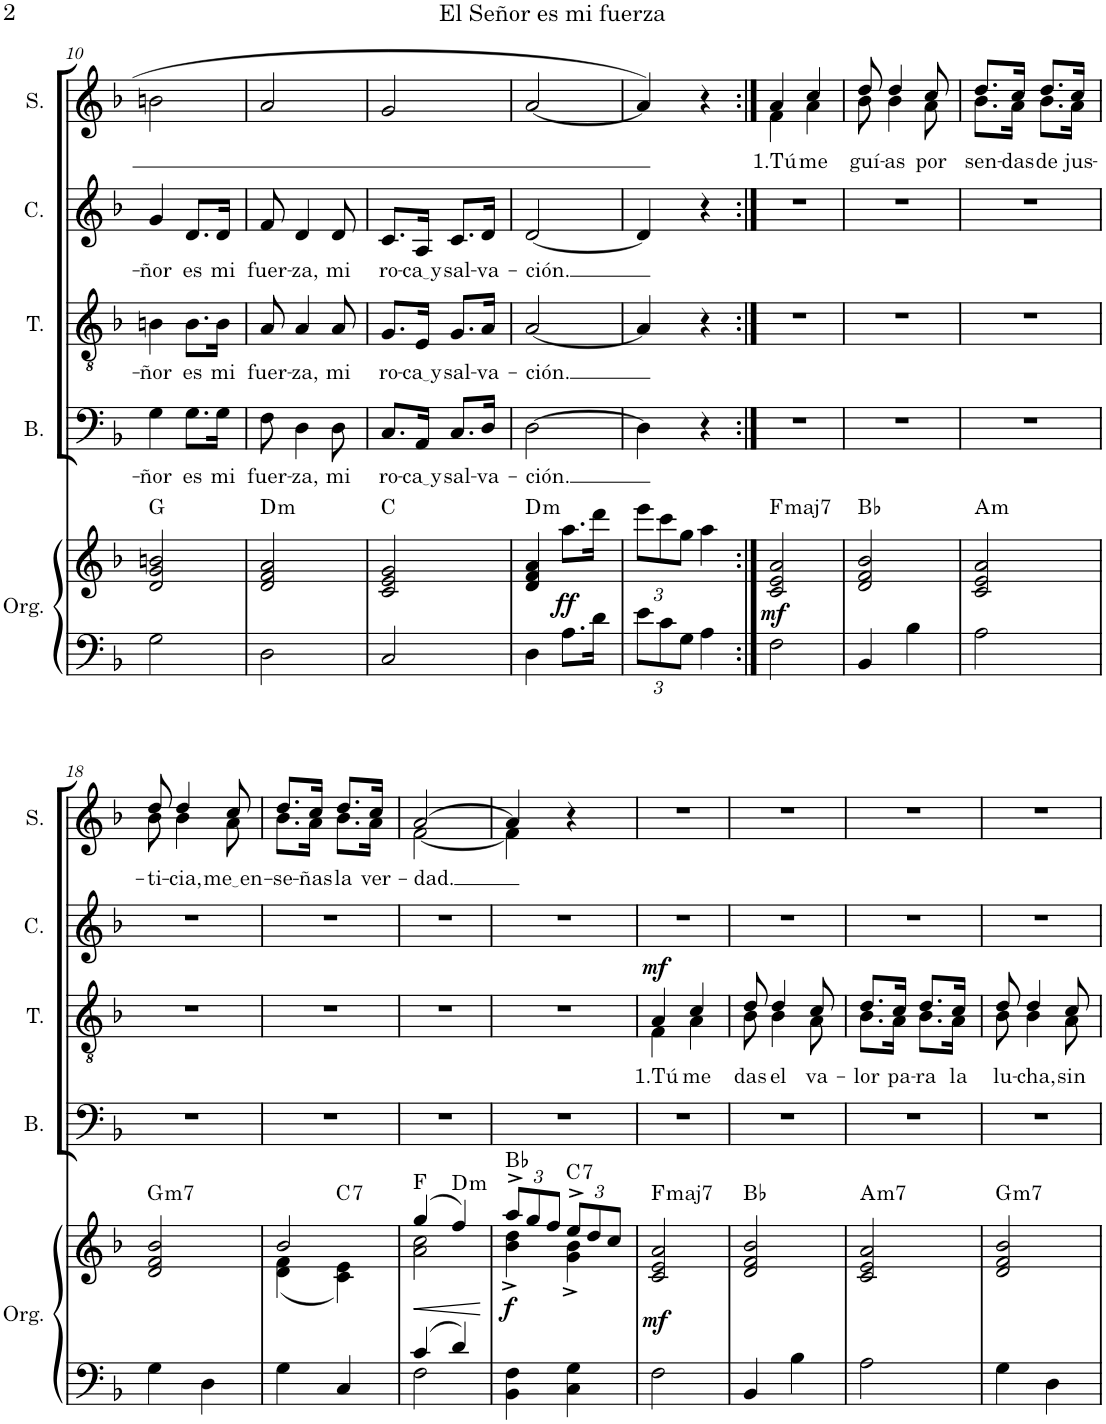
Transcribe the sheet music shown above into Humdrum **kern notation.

**kern	**kern	**dynam	**harte	**kern	**text	**kern	**text	**dynam	**kern	**text	**kern	**text
*part5	*part5	*part5	*part5	*part4	*part4	*part3	*part3	*part3	*part2	*part2	*part1	*part1
*staff6	*staff5	*staff5/6	*	*staff4	*staff4	*staff3	*staff3	*staff3	*staff2	*staff2	*staff1	*staff1
*I"Órgano	*	*	*	*I"Bajo	*	*I"Tenor	*	*	*I"Contralto	*	*I"Soprano	*
*	*	*	*	*I'B.	*	*I'T.	*	*	*I'C.	*	*I'S.	*
!!LO:PB:g=z
*clefF4	*clefG2	*	*	*clefF4	*	*clefGv2	*	*	*clefG2	*	*clefG2	*
*k[b-]	*k[b-]	*	*	*k[b-]	*	*k[b-]	*	*	*k[b-]	*	*k[b-]	*
*M2/4	*M2/4	*	*	*M2/4	*	*M2/4	*	*	*M2/4	*	*M2/4	*
=10	=10	=10	=10	=10	=10	=10	=10	=10	=10	=10	=10	=10
!	!	!	!	!	!LO:LY:b	!	!LO:LY:b	!	!	!LO:LY:b	!	!
2G\	2d/ 2g/ 2bn/	.	G:maj	4G\	-ñor	4Bn\	-ñor	.	4g/	-ñor	2bn\	.
!	!	!	!	!	!LO:LY:b	!	!LO:LY:b	!	!	!LO:LY:b	!	!
.	.	.	.	8.G\L	es	8.B\L	es	.	8.d/L	es	.	.
!	!	!	!	!	!LO:LY:b	!	!LO:LY:b	!	!	!LO:LY:b	!	!
.	.	.	.	16G\Jk	mi	16B\Jk	mi	.	16d/Jk	mi	.	.
=11	=11	=11	=11	=11	=11	=11	=11	=11	=11	=11	=11	=11
!	!	!	!LO:H:kt=m	!	!LO:LY:b	!	!LO:LY:b	!	!	!LO:LY:b	!	!
2D\	2d/ 2f/ 2a/	.	D:min	8F\	fuer-	8A/	fuer-	.	8f/	fuer-	2a/	.
!	!	!	!	!	!LO:LY:b	!	!LO:LY:b	!	!	!LO:LY:b	!	!
.	.	.	.	4D\	-za,	4A/	-za,	.	4d/	-za,	.	.
!	!	!	!	!	!LO:LY:b	!	!LO:LY:b	!	!	!LO:LY:b	!	!
.	.	.	.	8D\	mi	8A/	mi	.	8d/	mi	.	.
=12	=12	=12	=12	=12	=12	=12	=12	=12	=12	=12	=12	=12
!	!	!	!	!	!LO:LY:b	!	!LO:LY:b	!	!	!LO:LY:b	!	!
2C/	2c/ 2e/ 2g/	.	C:maj	8.C/L	ro-	8.G/L	ro-	.	8.c/L	ro-	2g/	.
!	!	!	!	!	!LO:LY:b	!	!LO:LY:b	!	!	!LO:LY:b	!	!
.	.	.	.	16AA/Jk	ca y	16E/Jk	ca y	.	16A/Jk	ca y	.	.
!	!	!	!	!	!LO:LY:b	!	!LO:LY:b	!	!	!LO:LY:b	!	!
.	.	.	.	8.C/L	sal-	8.G/L	sal-	.	8.c/L	sal-	.	.
!	!	!	!	!	!LO:LY:b	!	!LO:LY:b	!	!	!LO:LY:b	!	!
.	.	.	.	16D/Jk	-va-	16A/Jk	-va-	.	16d/Jk	-va-	.	.
=13	=13	=13	=13	=13	=13	=13	=13	=13	=13	=13	=13	=13
!	!	!	!LO:H:kt=m	!	!LO:LY:b	!	!LO:LY:b	!	!	!LO:LY:b	!	!
4D\	4d/ 4f/ 4a/	.	D:min	[2D\	-ción.	[2A/	-ción.	.	[2d/	-ción.	[2a/	.
!	!	!LO:DY:b	!	!	!	!	!	!	!	!	!	!
8.A\L	8.aa\L	ff	.	.	.	.	.	.	.	.	.	.
16d\Jk	16ddd\Jk	.	.	.	.	.	.	.	.	.	.	.
=14	=14	=14	=14	=14	=14	=14	=14	=14	=14	=14	=14	=14
*Xbrackettup	*Xbrackettup	*	*	*	*	*	*	*	*	*	*	*
12e\L	12eee\L	.	.	4D\]	.	4A/]	.	.	4d/]	.	4a/]	.
12c\	12ccc\	.	.	.	.	.	.	.	.	.	.	.
12G\J	12gg\J	.	.	.	.	.	.	.	.	.	.	.
4A\	4aa\	.	.	4r	.	4r	.	.	4r	.	4r	.
=15:|!	=15:|!	=15:|!	=15:|!	=15:|!	=15:|!	=15:|!	=15:|!	=15:|!	=15:|!	=15:|!	=15:|!	=15:|!
!	!	!LO:DY:b	!LO:H:kt=maj7	!	!	!	!	!	!	!	!	!LO:LY:b
*	*	*	*	*	*	*	*	*	*	*	*^	*
2F\	2c/ 2e/ 2a/	mf	F:maj7	2r	.	2r	.	.	2r	.	4a/	4f\	1.Tú
!	!	!	!	!	!	!	!	!	!	!	!	!	!LO:LY:b
.	.	.	.	.	.	.	.	.	.	.	4cc/	4a\	me
=16	=16	=16	=16	=16	=16	=16	=16	=16	=16	=16	=16	=16	=16
!	!	!	!	!	!	!	!	!	!	!	!	!	!LO:LY:b
4BB-/	2d/ 2f/ 2b-/	.	Bb:maj	2r	.	2r	.	.	2r	.	8dd/	8b-\	guí-
!	!	!	!	!	!	!	!	!	!	!	!	!	!LO:LY:b
.	.	.	.	.	.	.	.	.	.	.	4dd/	4b-\	-as
4B-\	.	.	.	.	.	.	.	.	.	.	.	.	.
!	!	!	!	!	!	!	!	!	!	!	!	!	!LO:LY:b
.	.	.	.	.	.	.	.	.	.	.	8cc/	8a\	por
=17	=17	=17	=17	=17	=17	=17	=17	=17	=17	=17	=17	=17	=17
!	!	!	!LO:H:kt=m	!	!	!	!	!	!	!	!	!	!LO:LY:b
2A\	2c/ 2e/ 2a/	.	A:min	2r	.	2r	.	.	2r	.	8.dd/L	8.b-\L	sen-
!	!	!	!	!	!	!	!	!	!	!	!	!	!LO:LY:b
.	.	.	.	.	.	.	.	.	.	.	16cc/Jk	16a\Jk	-das
!	!	!	!	!	!	!	!	!	!	!	!	!	!LO:LY:b
.	.	.	.	.	.	.	.	.	.	.	8.dd/L	8.b-\L	de
!	!	!	!	!	!	!	!	!	!	!	!	!	!LO:LY:b
.	.	.	.	.	.	.	.	.	.	.	16cc/Jk	16a\Jk	jus-
!!LO:LB:g=z	!!
=18	=18	=18	=18	=18	=18	=18	=18	=18	=18	=18	=18	=18	=18
!	!	!	!LO:H:kt=m7	!	!	!	!	!	!	!	!	!	!LO:LY:b
4G\	2d/ 2f/ 2b-/	.	G:min7	2r	.	2r	.	.	2r	.	8dd/	8b-\	-ti-
!	!	!	!	!	!	!	!	!	!	!	!	!	!LO:LY:b
.	.	.	.	.	.	.	.	.	.	.	4dd/	4b-\	-cia,
4D\	.	.	.	.	.	.	.	.	.	.	.	.	.
!	!	!	!	!	!	!	!	!	!	!	!	!	!LO:LY:b
.	.	.	.	.	.	.	.	.	.	.	8cc/	8a\	me en
=19	=19	=19	=19	=19	=19	=19	=19	=19	=19	=19	=19	=19	=19
*	*^	*	*	*	*	*	*	*	*	*	*	*	*
!	!	!	!	!	!	!	!	!	!	!	!	!	!	!LO:LY:b
4G\	2b-/	(4d\ 4f\	.	.	2r	.	2r	.	.	2r	.	8.dd/L	8.b-\L	-se-
!	!	!	!	!	!	!	!	!	!	!	!	!	!	!LO:LY:b
.	.	.	.	.	.	.	.	.	.	.	.	16cc/Jk	16a\Jk	-ñas
!	!	!	!	!LO:H:kt=7	!	!	!	!	!	!	!	!	!	!LO:LY:b
4C/	.	4c\ 4e\)	.	C:7	.	.	.	.	.	.	.	8.dd/L	8.b-\L	la
!	!	!	!	!	!	!	!	!	!	!	!	!	!	!LO:LY:b
.	.	.	.	.	.	.	.	.	.	.	.	16cc/Jk	16a\Jk	ver-
=20	=20	=20	=20	=20	=20	=20	=20	=20	=20	=20	=20	=20	=20	=20
*^	*	*	*	*	*	*	*	*	*	*	*	*	*	*
!	!	!	!	!LO:HP:b	!	!	!	!	!	!	!	!	!	!	!LO:LY:b
4c/	2F\	(4gg/	2a\ 2cc\	<	F:maj	2r	.	2r	.	.	2r	.	[2a/	[2f\	-dad.
!	!	!	!	!	!LO:H:kt=m	!	!	!	!	!	!	!	!	!	!
4d/	.	4ff/)	.	.	D:min	.	.	.	.	.	.	.	.	.	.
*v	*v	*	*	*	*	*	*	*	*	*	*	*	*v	*v	*
*	*v	*v	*	*	*	*	*	*	*	*	*	*	*
.	.	[	.	.	.	.	.	.	.	.	.	.
=21	=21	=21	=21	=21	=21	=21	=21	=21	=21	=21	=21	=21
*	*^	*	*	*	*	*	*	*	*	*	*^	*
!	!	!	!LO:DY:b	!	!	!	!	!	!	!	!	!	!	!
4BB-\ 4F\	12aa^/L	4b-\^ 4dd\^	f	Bb:maj	2r	.	2r	.	.	2r	.	4a/]	4f\]	.
.	12gg/	.	.	.	.	.	.	.	.	.	.	.	.	.
.	12ff/J	.	.	.	.	.	.	.	.	.	.	.	.	.
!	!	!	!	!LO:H:kt=7	!	!	!	!	!	!	!	!	!	!
4C\ 4G\	12ee^/L	4g\^ 4b-\^	.	C:7	.	.	.	.	.	.	.	4r	4ryy	.
.	12dd/	.	.	.	.	.	.	.	.	.	.	.	.	.
.	12cc/J	.	.	.	.	.	.	.	.	.	.	.	.	.
*	*v	*v	*	*	*	*	*	*	*	*	*	*v	*v	*
=22	=22	=22	=22	=22	=22	=22	=22	=22	=22	=22	=22	=22
!	!	!LO:DY:b	!LO:H:kt=maj7	!	!	!	!LO:LY:b	!LO:DY:a	!	!	!	!
*	*	*	*	*	*	*^	*	*	*	*	*	*
2F\	2c/ 2e/ 2a/	mf	F:maj7	2r	.	4A/	4F\	1.Tú	mf	2r	.	2r	.
!	!	!	!	!	!	!	!	!LO:LY:b	!	!	!	!	!
.	.	.	.	.	.	4c/	4A\	me	.	.	.	.	.
=23	=23	=23	=23	=23	=23	=23	=23	=23	=23	=23	=23	=23	=23
!	!	!	!	!	!	!	!	!LO:LY:b	!	!	!	!	!
4BB-/	2d/ 2f/ 2b-/	.	Bb:maj	2r	.	8d/	8B-\	das	.	2r	.	2r	.
!	!	!	!	!	!	!	!	!LO:LY:b	!	!	!	!	!
.	.	.	.	.	.	4d/	4B-\	el	.	.	.	.	.
4B-\	.	.	.	.	.	.	.	.	.	.	.	.	.
!	!	!	!	!	!	!	!	!LO:LY:b	!	!	!	!	!
.	.	.	.	.	.	8c/	8A\	va-	.	.	.	.	.
=24	=24	=24	=24	=24	=24	=24	=24	=24	=24	=24	=24	=24	=24
!	!	!	!LO:H:kt=m7	!	!	!	!	!LO:LY:b	!	!	!	!	!
2A\	2c/ 2e/ 2a/	.	A:min7	2r	.	8.d/L	8.B-\L	-lor	.	2r	.	2r	.
!	!	!	!	!	!	!	!	!LO:LY:b	!	!	!	!	!
.	.	.	.	.	.	16c/Jk	16A\Jk	pa-	.	.	.	.	.
!	!	!	!	!	!	!	!	!LO:LY:b	!	!	!	!	!
.	.	.	.	.	.	8.d/L	8.B-\L	-ra	.	.	.	.	.
!	!	!	!	!	!	!	!	!LO:LY:b	!	!	!	!	!
.	.	.	.	.	.	16c/Jk	16A\Jk	la	.	.	.	.	.
=25	=25	=25	=25	=25	=25	=25	=25	=25	=25	=25	=25	=25	=25
!	!	!	!LO:H:kt=m7	!	!	!	!	!LO:LY:b	!	!	!	!	!
4G\	2d/ 2f/ 2b-/	.	G:min7	2r	.	8d/	8B-\	lu-	.	2r	.	2r	.
!	!	!	!	!	!	!	!	!LO:LY:b	!	!	!	!	!
.	.	.	.	.	.	4d/	4B-\	-cha,	.	.	.	.	.
4D\	.	.	.	.	.	.	.	.	.	.	.	.	.
!	!	!	!	!	!	!	!	!LO:LY:b	!	!	!	!	!
.	.	.	.	.	.	8c/	8A\	sin	.	.	.	.	.
*	*	*	*	*	*	*v	*v	*	*	*	*	*	*
=	=	=	=	=	=	=	=	=	=	=	=	=
*-	*-	*-	*-	*-	*-	*-	*-	*-	*-	*-	*-	*-
